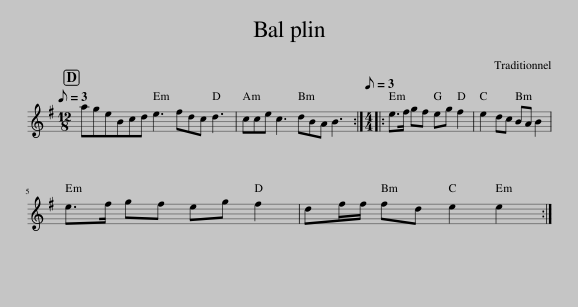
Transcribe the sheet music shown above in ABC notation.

X:1
L:1/8
Q:1/8=3
M:12/8
I:linebreak $
K:Emin
V:1 treble
V:1
 ageBcd e3 fdc d3 | cce c3 dBA B3 ::[M:4/4][Q:1/8=3] e>f gf eg f2 | e2 dc BA B2 |$ e>f gf eg f2 | %5
 df/f/ fd e2 e2 :| %6
